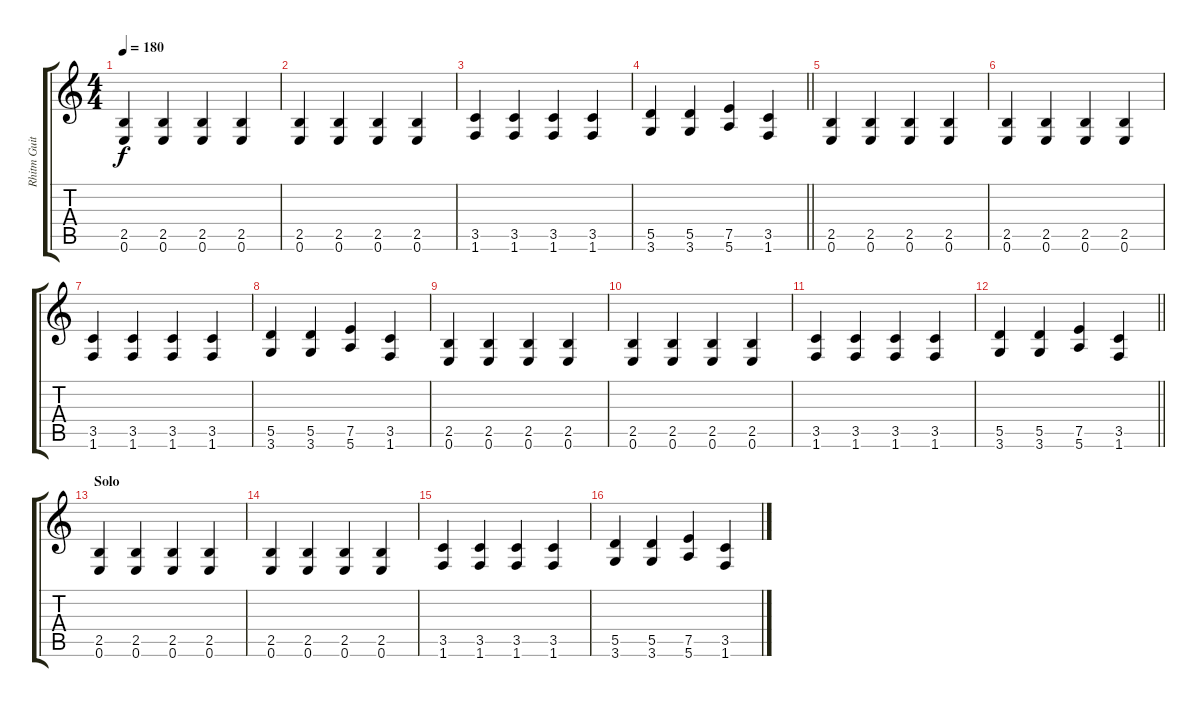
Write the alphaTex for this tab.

\track ("Rhitm Guitar" "Rhitm Guit") {instrument distortionguitar}
\staff {score tabs}
\tuning (E4 B3 G3 D3 A2 E2) {hide}
\ts (4 4)
\tempo 180
\clef g2
\ks c
(2.5 0.6).4{dy f} (2.5 0.6).4 (2.5 0.6).4 (2.5 0.6).4 |
(2.5 0.6).4 (2.5 0.6).4 (2.5 0.6).4 (2.5 0.6).4 |
(3.5 1.6).4 (3.5 1.6).4 (3.5 1.6).4 (3.5 1.6).4 |
\barLineRight lightlight
(5.5 3.6).4 (5.5 3.6).4 (7.5 5.6).4 (3.5 1.6).4 |
\section ("" "")
(2.5 0.6).4 (2.5 0.6).4 (2.5 0.6).4 (2.5 0.6).4 |
(2.5 0.6).4 (2.5 0.6).4 (2.5 0.6).4 (2.5 0.6).4 |
(3.5 1.6).4 (3.5 1.6).4 (3.5 1.6).4 (3.5 1.6).4 |
(5.5 3.6).4 (5.5 3.6).4 (7.5 5.6).4 (3.5 1.6).4 |
(2.5 0.6).4 (2.5 0.6).4 (2.5 0.6).4 (2.5 0.6).4 |
(2.5 0.6).4 (2.5 0.6).4 (2.5 0.6).4 (2.5 0.6).4 |
(3.5 1.6).4 (3.5 1.6).4 (3.5 1.6).4 (3.5 1.6).4 |
\barLineRight lightlight
(5.5 3.6).4 (5.5 3.6).4 (7.5 5.6).4 (3.5 1.6).4 |
\section ("" "Solo")
(2.5 0.6).4 (2.5 0.6).4 (2.5 0.6).4 (2.5 0.6).4 |
(2.5 0.6).4 (2.5 0.6).4 (2.5 0.6).4 (2.5 0.6).4 |
(3.5 1.6).4 (3.5 1.6).4 (3.5 1.6).4 (3.5 1.6).4 |
(5.5 3.6).4 (5.5 3.6).4 (7.5 5.6).4 (3.5 1.6).4
